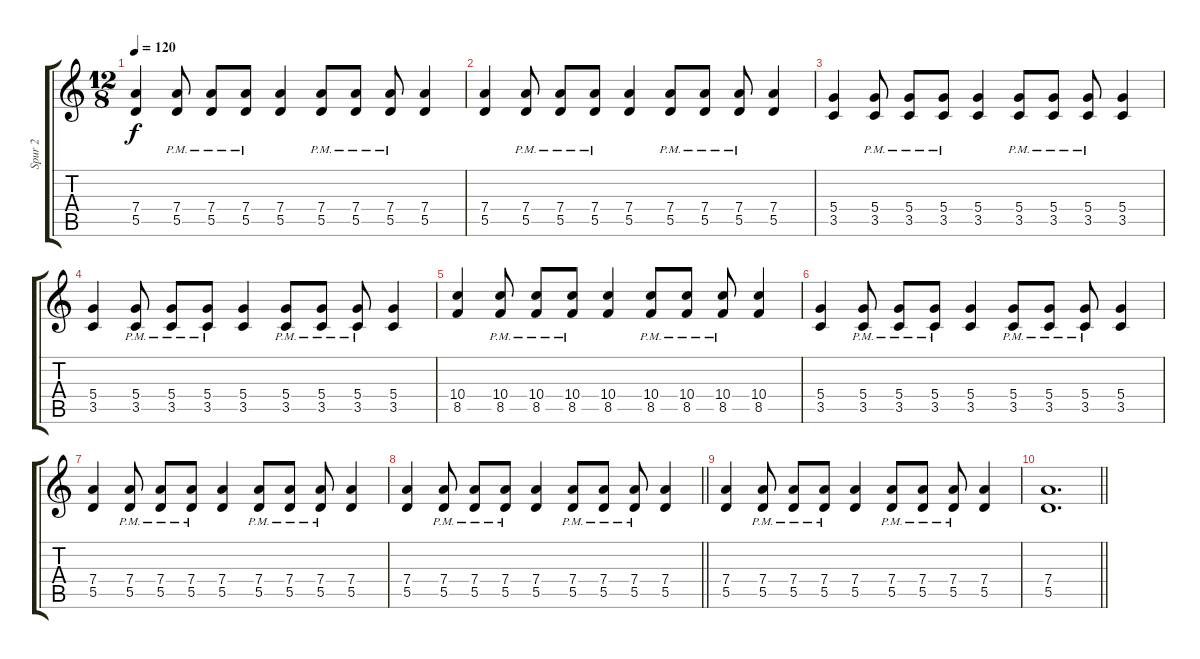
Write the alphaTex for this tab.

\track ("Spur 2" "Spur 2") {instrument distortionguitar}
\staff {score tabs}
\tuning (E4 B3 G3 D3 A2 E2) {hide}
\ts (12 8)
\tempo 120
\clef g2
\ks c
(7.4 5.5).4{dy f} (7.4{pm} 5.5{pm}).8 (7.4{pm} 5.5{pm}).8 (7.4{pm} 5.5{pm}).8 (7.4 5.5).4 (7.4{pm} 5.5{pm}).8 (7.4{pm} 5.5{pm}).8 (7.4{pm} 5.5{pm}).8 (7.4 5.5).4 |
(7.4 5.5).4 (7.4{pm} 5.5{pm}).8 (7.4{pm} 5.5{pm}).8 (7.4{pm} 5.5{pm}).8 (7.4 5.5).4 (7.4{pm} 5.5{pm}).8 (7.4{pm} 5.5{pm}).8 (7.4{pm} 5.5{pm}).8 (7.4 5.5).4 |
(5.4 3.5).4 (5.4{pm} 3.5{pm}).8 (5.4{pm} 3.5{pm}).8 (5.4{pm} 3.5{pm}).8 (5.4 3.5).4 (5.4{pm} 3.5{pm}).8 (5.4{pm} 3.5{pm}).8 (5.4{pm} 3.5{pm}).8 (5.4 3.5).4 |
(5.4 3.5).4 (5.4{pm} 3.5{pm}).8 (5.4{pm} 3.5{pm}).8 (5.4{pm} 3.5{pm}).8 (5.4 3.5).4 (5.4{pm} 3.5{pm}).8 (5.4{pm} 3.5{pm}).8 (5.4{pm} 3.5{pm}).8 (5.4 3.5).4 |
(10.4 8.5).4 (10.4{pm} 8.5{pm}).8 (10.4{pm} 8.5{pm}).8 (10.4{pm} 8.5{pm}).8 (10.4 8.5).4 (10.4{pm} 8.5{pm}).8 (10.4{pm} 8.5{pm}).8 (10.4{pm} 8.5{pm}).8 (10.4 8.5).4 |
(5.4 3.5).4 (5.4{pm} 3.5{pm}).8 (5.4{pm} 3.5{pm}).8 (5.4{pm} 3.5{pm}).8 (5.4 3.5).4 (5.4{pm} 3.5{pm}).8 (5.4{pm} 3.5{pm}).8 (5.4{pm} 3.5{pm}).8 (5.4 3.5).4 |
(7.4 5.5).4 (7.4{pm} 5.5{pm}).8 (7.4{pm} 5.5{pm}).8 (7.4{pm} 5.5{pm}).8 (7.4 5.5).4 (7.4{pm} 5.5{pm}).8 (7.4{pm} 5.5{pm}).8 (7.4{pm} 5.5{pm}).8 (7.4 5.5).4 |
\barLineRight lightlight
(7.4 5.5).4 (7.4{pm} 5.5{pm}).8 (7.4{pm} 5.5{pm}).8 (7.4{pm} 5.5{pm}).8 (7.4 5.5).4 (7.4{pm} 5.5{pm}).8 (7.4{pm} 5.5{pm}).8 (7.4{pm} 5.5{pm}).8 (7.4 5.5).4 |
(7.4 5.5).4 (7.4{pm} 5.5{pm}).8 (7.4{pm} 5.5{pm}).8 (7.4{pm} 5.5{pm}).8 (7.4 5.5).4 (7.4{pm} 5.5{pm}).8 (7.4{pm} 5.5{pm}).8 (7.4{pm} 5.5{pm}).8 (7.4 5.5).4 |
\barLineRight lightlight
(7.4 5.5).1{d}
